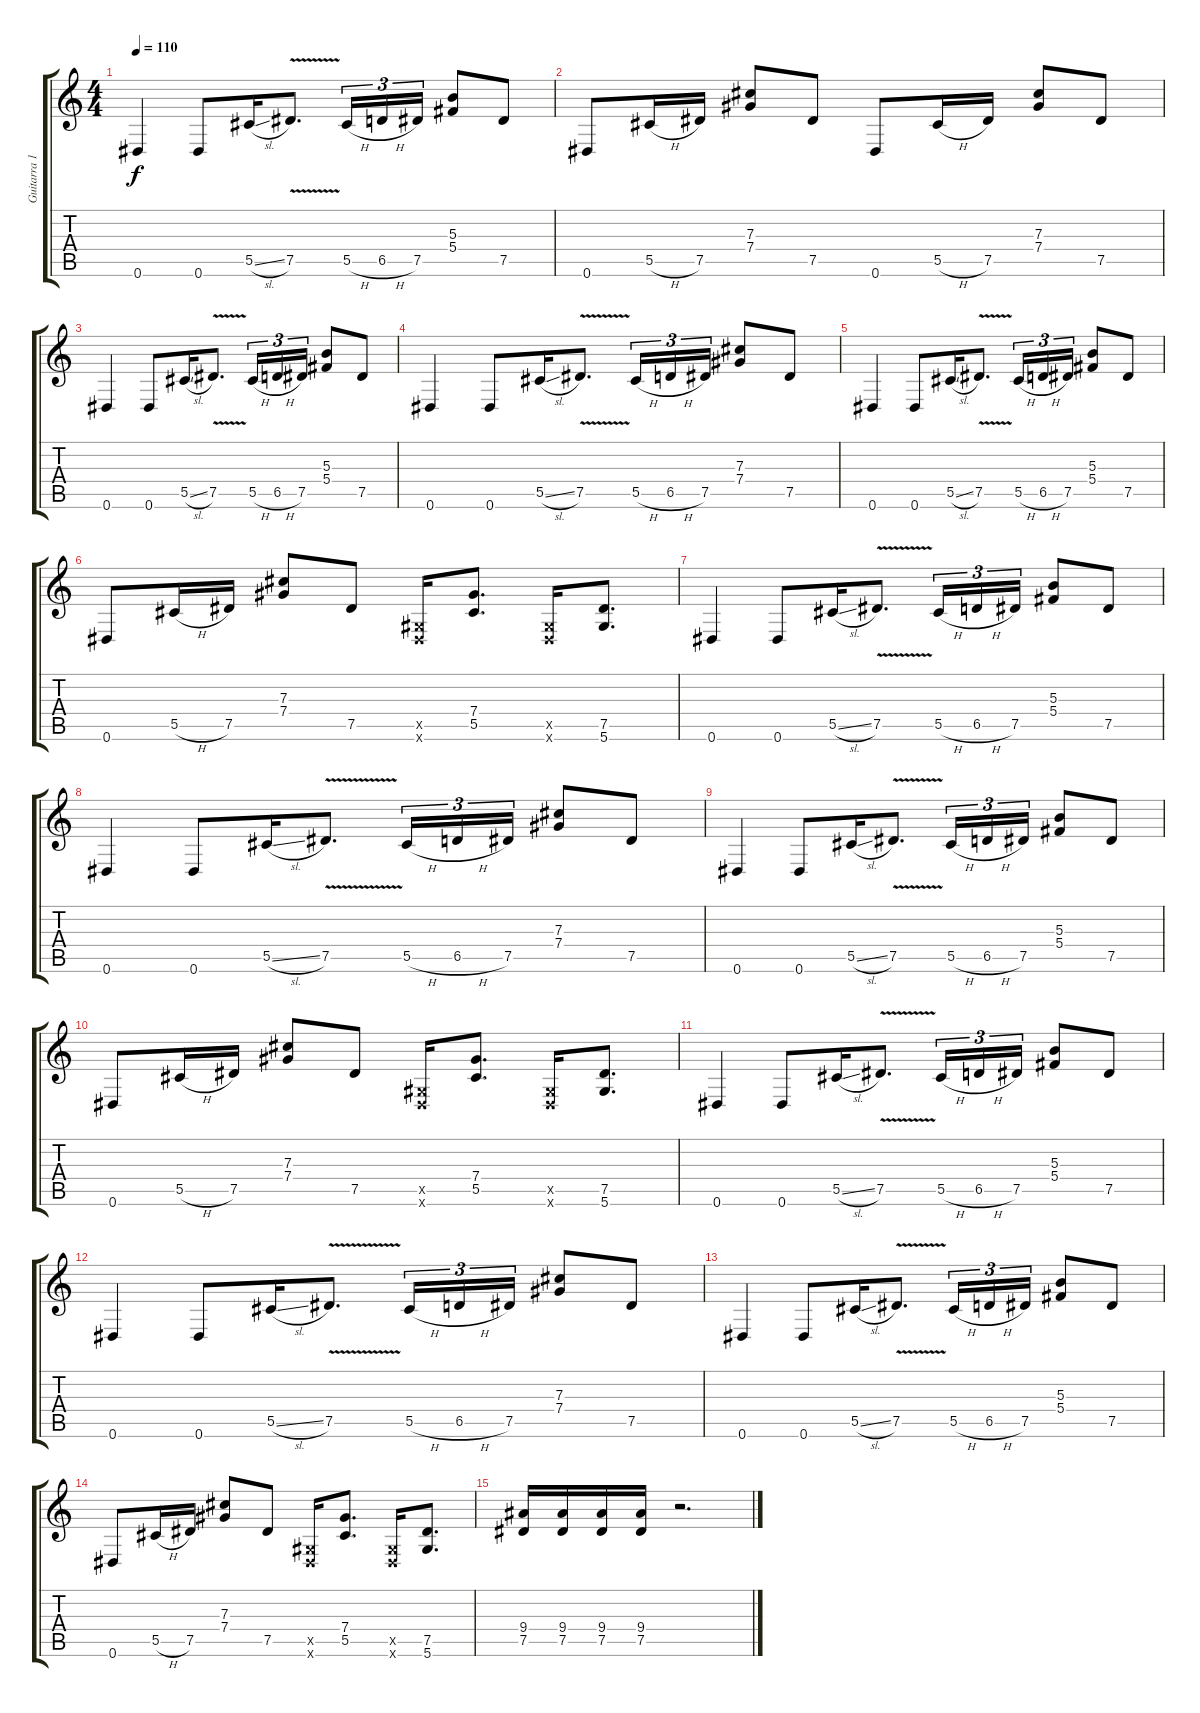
\track ("Guitarra 1" "Guitarra 1") {instrument overdrivenguitar}
\staff {score tabs}
\tuning (Eb4 Bb3 Gb3 Db3 Ab2 Eb2) {hide}
\ts (4 4)
\tempo 110
\clef g2
\ks c
0.6.4{dy f} 0.6.8 5.5{sl}.16 7.5{v}.8{d} 5.5{h}.16{tu (3 2)} 6.5{h}.16{tu (3 2)} 7.5.16{tu (3 2)} (5.3 5.4).8 7.5.8 |
0.6.8 5.5{h}.16 7.5.16 (7.3 7.4).8 7.5.8 0.6.8 5.5{h}.16 7.5.16 (7.3 7.4).8 7.5.8 |
0.6.4 0.6.8 5.5{sl}.16 7.5{v}.8{d} 5.5{h}.16{tu (3 2)} 6.5{h}.16{tu (3 2)} 7.5.16{tu (3 2)} (5.3 5.4).8 7.5.8 |
0.6.4 0.6.8 5.5{sl}.16 7.5{v}.8{d} 5.5{h}.16{tu (3 2)} 6.5{h}.16{tu (3 2)} 7.5.16{tu (3 2)} (7.3 7.4).8 7.5.8 |
0.6.4 0.6.8 5.5{sl}.16 7.5{v}.8{d} 5.5{h}.16{tu (3 2)} 6.5{h}.16{tu (3 2)} 7.5.16{tu (3 2)} (5.3 5.4).8 7.5.8 |
0.6.8 5.5{h}.16 7.5.16 (7.3 7.4).8 7.5.8 (0.5{x} 0.6{x}).16 (7.4 5.5).8{d} (0.5{x} 0.6{x}).16 (7.5 5.6).8{d} |
0.6.4 0.6.8 5.5{sl}.16 7.5{v}.8{d} 5.5{h}.16{tu (3 2)} 6.5{h}.16{tu (3 2)} 7.5.16{tu (3 2)} (5.3 5.4).8 7.5.8 |
0.6.4 0.6.8 5.5{sl}.16 7.5{v}.8{d} 5.5{h}.16{tu (3 2)} 6.5{h}.16{tu (3 2)} 7.5.16{tu (3 2)} (7.3 7.4).8 7.5.8 |
0.6.4 0.6.8 5.5{sl}.16 7.5{v}.8{d} 5.5{h}.16{tu (3 2)} 6.5{h}.16{tu (3 2)} 7.5.16{tu (3 2)} (5.3 5.4).8 7.5.8 |
0.6.8 5.5{h}.16 7.5.16 (7.3 7.4).8 7.5.8 (0.5{x} 0.6{x}).16 (7.4 5.5).8{d} (0.5{x} 0.6{x}).16 (7.5 5.6).8{d} |
0.6.4 0.6.8 5.5{sl}.16 7.5{v}.8{d} 5.5{h}.16{tu (3 2)} 6.5{h}.16{tu (3 2)} 7.5.16{tu (3 2)} (5.3 5.4).8 7.5.8 |
0.6.4 0.6.8 5.5{sl}.16 7.5{v}.8{d} 5.5{h}.16{tu (3 2)} 6.5{h}.16{tu (3 2)} 7.5.16{tu (3 2)} (7.3 7.4).8 7.5.8 |
0.6.4 0.6.8 5.5{sl}.16 7.5{v}.8{d} 5.5{h}.16{tu (3 2)} 6.5{h}.16{tu (3 2)} 7.5.16{tu (3 2)} (5.3 5.4).8 7.5.8 |
0.6.8 5.5{h}.16 7.5.16 (7.3 7.4).8 7.5.8 (0.5{x} 0.6{x}).16 (7.4 5.5).8{d} (0.5{x} 0.6{x}).16 (7.5 5.6).8{d} |
(9.4 7.5).16 (9.4 7.5).16 (9.4 7.5).16 (9.4 7.5).16 r.2{d}
